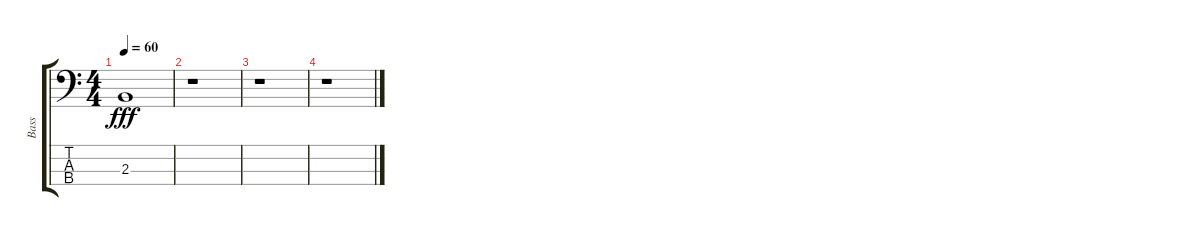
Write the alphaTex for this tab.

\track ("Bass" "Bass") {instrument electricbassfinger}
\staff {score tabs}
\tuning (G2 D2 A1 E1) {hide}
\ts (4 4)
\tempo 60
\clef f4
\ks c
2.3.1{dy fff} |
r.1 |
r.1 |
r.1
